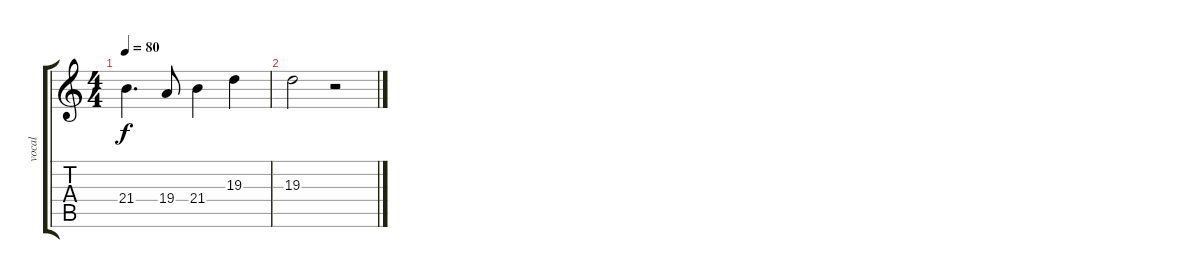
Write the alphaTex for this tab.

\track ("vocal" "vocal") {instrument harmonica}
\staff {score tabs}
\tuning (E4 B3 G3 D3 A2 E2) {hide}
\ts (4 4)
\tempo 80
\clef g2
\ks c
21.4.4{d dy f} 19.4.8 21.4.4 19.3.4 |
19.3.2 r.2
